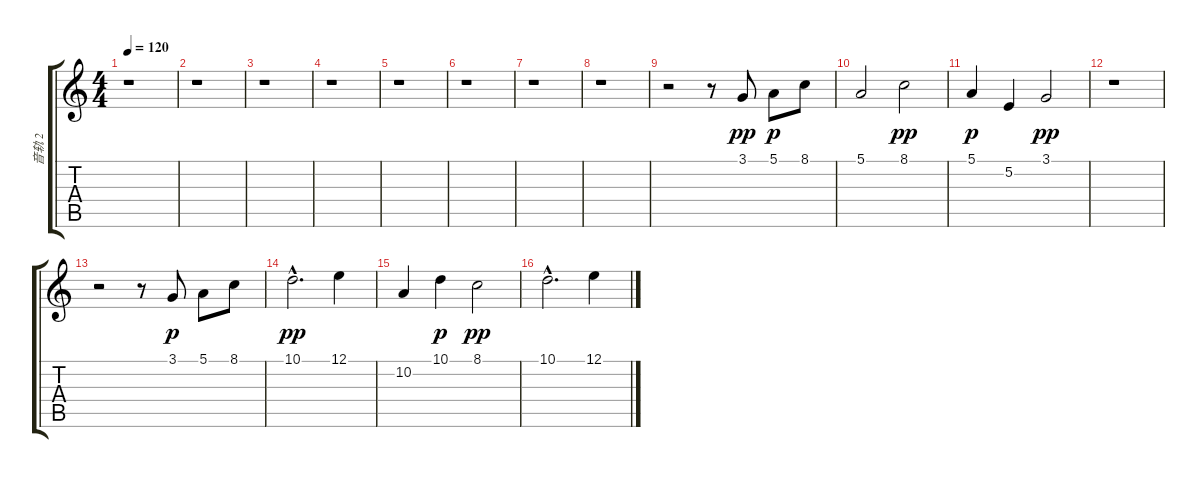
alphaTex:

\track ("音轨 2" "音轨 2") {instrument piccolo}
\staff {score tabs}
\tuning (E4 B3 G3 D3 A2 E2) {hide}
\ts (4 4)
\tempo 120
\clef g2
\ks c
r.1{dy mp} |
r.1 |
r.1 |
r.1 |
r.1 |
r.1 |
r.1 |
r.1 |
r.2 r.8 3.1.8{dy pp} 5.1.8{dy p} 8.1.8 |
5.1.2 8.1.2{dy pp} |
5.1.4{dy p} 5.2.4 3.1.2{dy pp} |
r.1 |
r.2 r.8 3.1.8{dy p} 5.1.8 8.1.8 |
10.1{hac}.2{d dy pp} 12.1.4 |
10.2.4 10.1.4{dy p} 8.1.2{dy pp} |
10.1{hac}.2{d} 12.1.4
